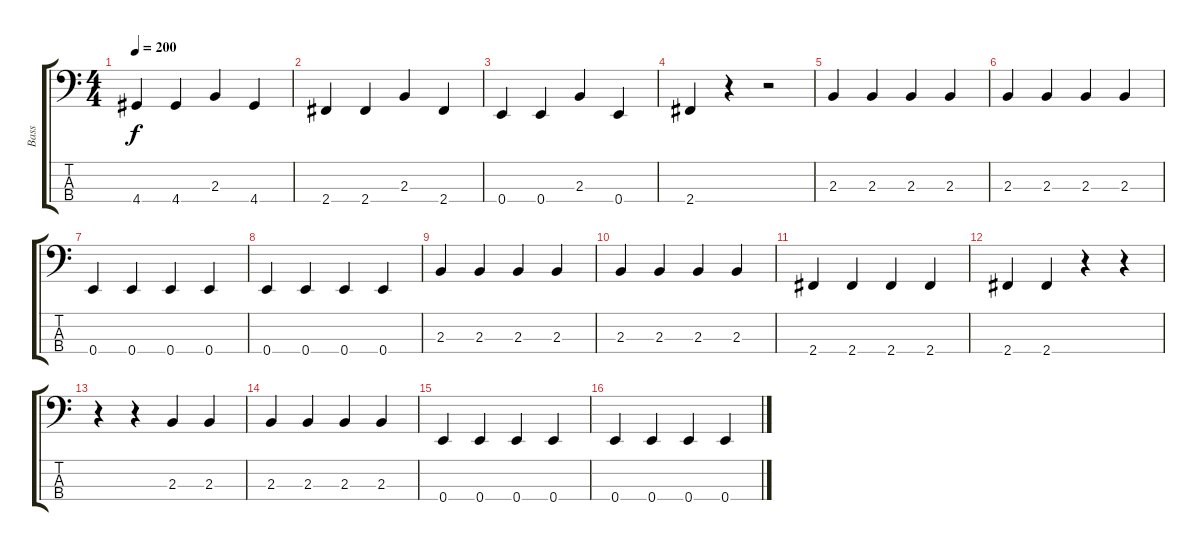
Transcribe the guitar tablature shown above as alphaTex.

\track ("Bass" "Bass") {instrument electricbasspick}
\staff {score tabs}
\tuning (G2 D2 A1 E1) {hide}
\ts (4 4)
\tempo 200
\clef f4
\ks c
4.4.4{dy f} 4.4.4 2.3.4 4.4.4 |
2.4.4 2.4.4 2.3.4 2.4.4 |
0.4.4 0.4.4 2.3.4 0.4.4 |
2.4.4 r.4 r.2 |
2.3.4 2.3.4 2.3.4 2.3.4 |
2.3.4 2.3.4 2.3.4 2.3.4 |
0.4.4 0.4.4 0.4.4 0.4.4 |
0.4.4 0.4.4 0.4.4 0.4.4 |
2.3.4 2.3.4 2.3.4 2.3.4 |
2.3.4 2.3.4 2.3.4 2.3.4 |
2.4.4 2.4.4 2.4.4 2.4.4 |
2.4.4 2.4.4 r.4 r.4 |
r.4 r.4 2.3.4 2.3.4 |
2.3.4 2.3.4 2.3.4 2.3.4 |
0.4.4 0.4.4 0.4.4 0.4.4 |
0.4.4 0.4.4 0.4.4 0.4.4
